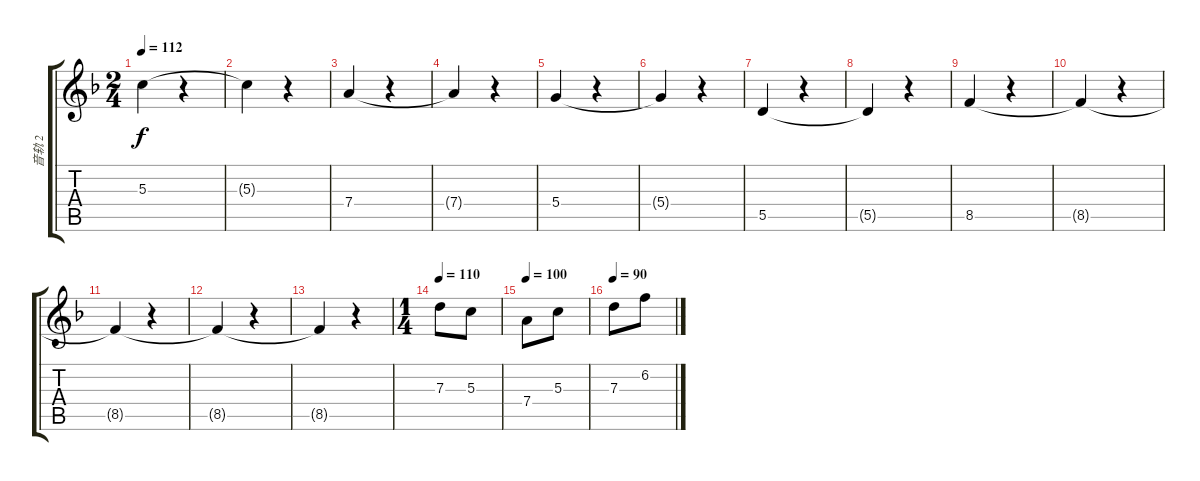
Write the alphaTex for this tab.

\track ("音轨 2" "音轨 2") {instrument acousticguitarnylon}
\staff {score tabs}
\tuning (E4 B3 G3 D3 A2 E2) {hide}
\ts (2 4)
\tempo 112
\clef g2
\ks f
5.3{t}.4{dy f} r.4 |
5.3{t}.4 r.4 |
7.4.4 r.4 |
7.4{t}.4 r.4 |
5.4.4 r.4 |
5.4{t}.4 r.4 |
5.5.4 r.4 |
5.5{t}.4 r.4 |
8.5.4 r.4 |
8.5{t}.4 r.4 |
8.5{t}.4 r.4 |
8.5{t}.4 r.4 |
8.5{t}.4 r.4 |
\ts (1 4)
\tempo 110
7.3.8 5.3.8 |
\tempo 100
7.4.8 5.3.8 |
\tempo 90
7.3.8 6.2.8
